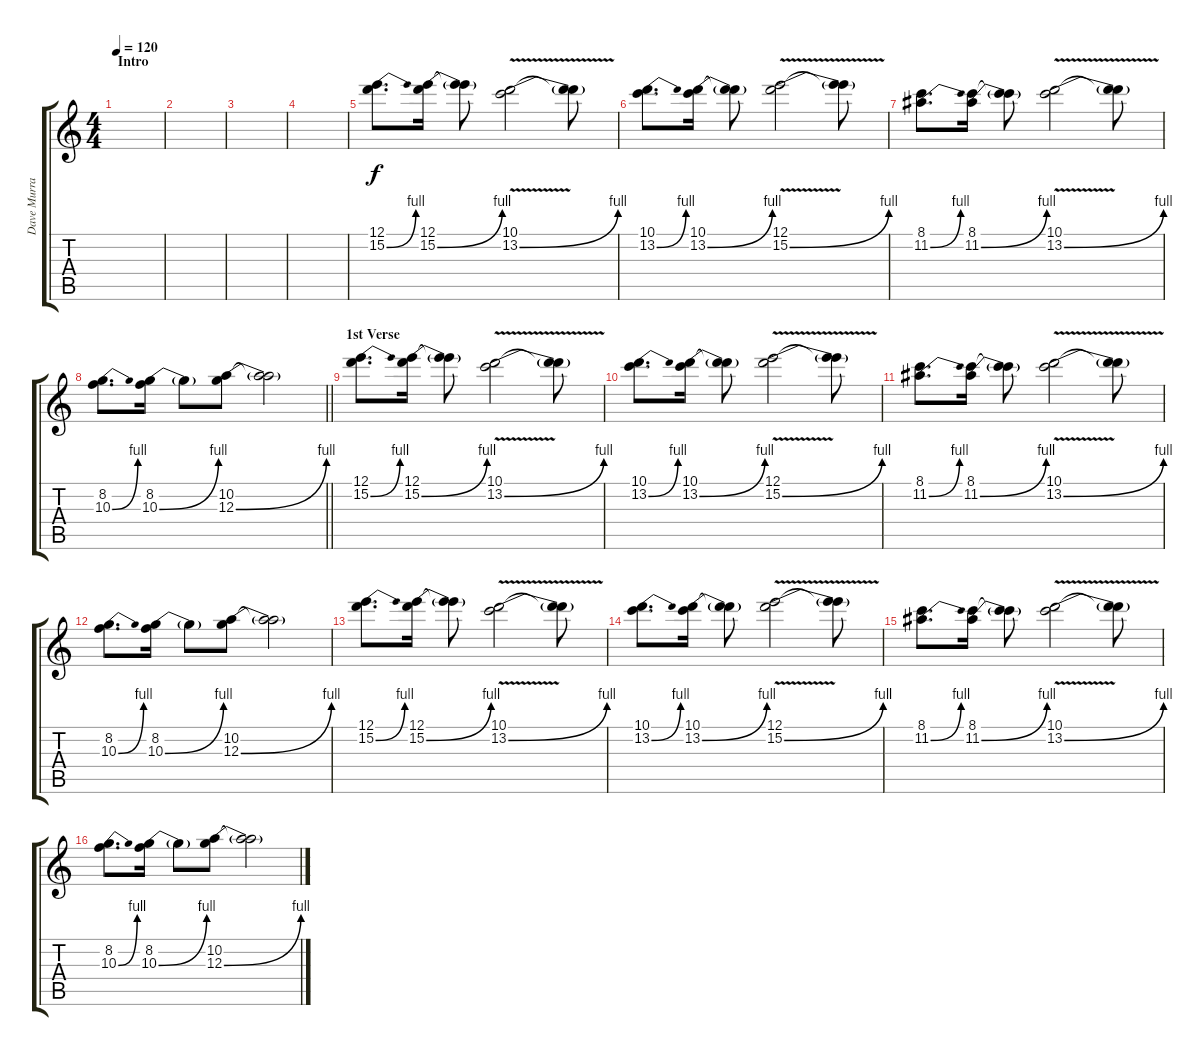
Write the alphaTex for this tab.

\track ("Dave Murray" "Dave Murra") {instrument overdrivenguitar}
\staff {score tabs}
\tuning (E4 B3 G3 D3 A2 E2) {hide}
\ts (4 4)
\section ("" "Intro")
\tempo 120
\clef g2
\ks c
|
|
|
|
(12.1 15.2{be (bend 0 0 60 4)}).8{d} (12.1 15.2{be (bend 0 0 60 4)}).16 (12.1{t} 15.2{t}).8 (10.1 13.2{be (bend 0 0 60 4) v}).2 (10.1{t} 13.2{t}).8 |
(10.1 13.2{be (bend 0 0 60 4)}).8{d} (10.1 13.2{be (bend 0 0 60 4)}).16 (10.1{t} 13.2{t}).8 (12.1 15.2{be (bend 0 0 60 4) v}).2 (12.1{t} 15.2{t}).8 |
(8.1 11.2{be (bend 0 0 60 4)}).8{d} (8.1 11.2{be (bend 0 0 60 4)}).16 (8.1{t} 11.2{t}).8 (10.1 13.2{be (bend 0 0 60 4) v}).2 (10.1{t} 13.2{t}).8 |
\barLineRight lightlight
(8.2 10.3{be (bend 0 0 60 4)}).8{d} (8.2 10.3{be (bend 0 0 60 4)}).16 10.3{t}.8 (10.2 12.3{be (bend 0 0 60 4)}).8 (10.2{t} 12.3{t}).2 |
\section ("" "1st Verse")
(12.1 15.2{be (bend 0 0 60 4)}).8{d} (12.1 15.2{be (bend 0 0 60 4)}).16 (12.1{t} 15.2{t}).8 (10.1 13.2{be (bend 0 0 60 4) v}).2 (10.1{t} 13.2{t}).8 |
(10.1 13.2{be (bend 0 0 60 4)}).8{d} (10.1 13.2{be (bend 0 0 60 4)}).16 (10.1{t} 13.2{t}).8 (12.1 15.2{be (bend 0 0 60 4) v}).2 (12.1{t} 15.2{t}).8 |
(8.1 11.2{be (bend 0 0 60 4)}).8{d} (8.1 11.2{be (bend 0 0 60 4)}).16 (8.1{t} 11.2{t}).8 (10.1 13.2{be (bend 0 0 60 4) v}).2 (10.1{t} 13.2{t}).8 |
(8.2 10.3{be (bend 0 0 60 4)}).8{d} (8.2 10.3{be (bend 0 0 60 4)}).16 10.3{t}.8 (10.2 12.3{be (bend 0 0 60 4)}).8 (10.2{t} 12.3{t}).2 |
(12.1 15.2{be (bend 0 0 60 4)}).8{d} (12.1 15.2{be (bend 0 0 60 4)}).16 (12.1{t} 15.2{t}).8 (10.1 13.2{be (bend 0 0 60 4) v}).2 (10.1{t} 13.2{t}).8 |
(10.1 13.2{be (bend 0 0 60 4)}).8{d} (10.1 13.2{be (bend 0 0 60 4)}).16 (10.1{t} 13.2{t}).8 (12.1 15.2{be (bend 0 0 60 4) v}).2 (12.1{t} 15.2{t}).8 |
(8.1 11.2{be (bend 0 0 60 4)}).8{d} (8.1 11.2{be (bend 0 0 60 4)}).16 (8.1{t} 11.2{t}).8 (10.1 13.2{be (bend 0 0 60 4) v}).2 (10.1{t} 13.2{t}).8 |
(8.2 10.3{be (bend 0 0 60 4)}).8{d} (8.2 10.3{be (bend 0 0 60 4)}).16 10.3{t}.8 (10.2 12.3{be (bend 0 0 60 4)}).8 (10.2{t} 12.3{t}).2
